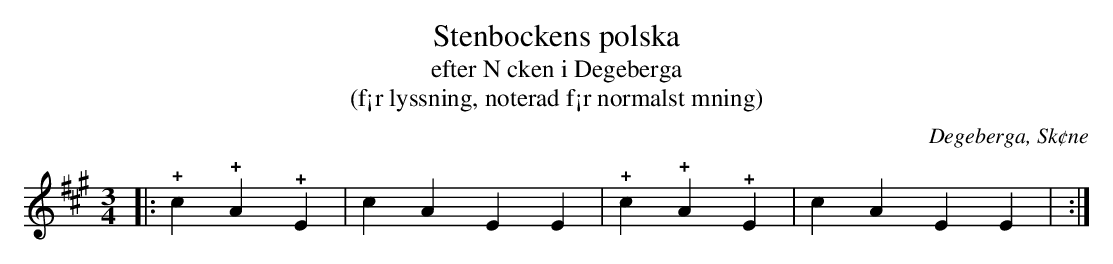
X:1
T:Stenbockens polska
T:efter N cken i Degeberga
T:(f¡r lyssning, noterad f¡r normalst mning)
O:Degeberga, Sk¢ne
M:3/4
L:1/4
Q:100
K:A
|: !+!c !+!A !+!E | cA E E | !+!c !+!A !+!E | cA E E | :|
